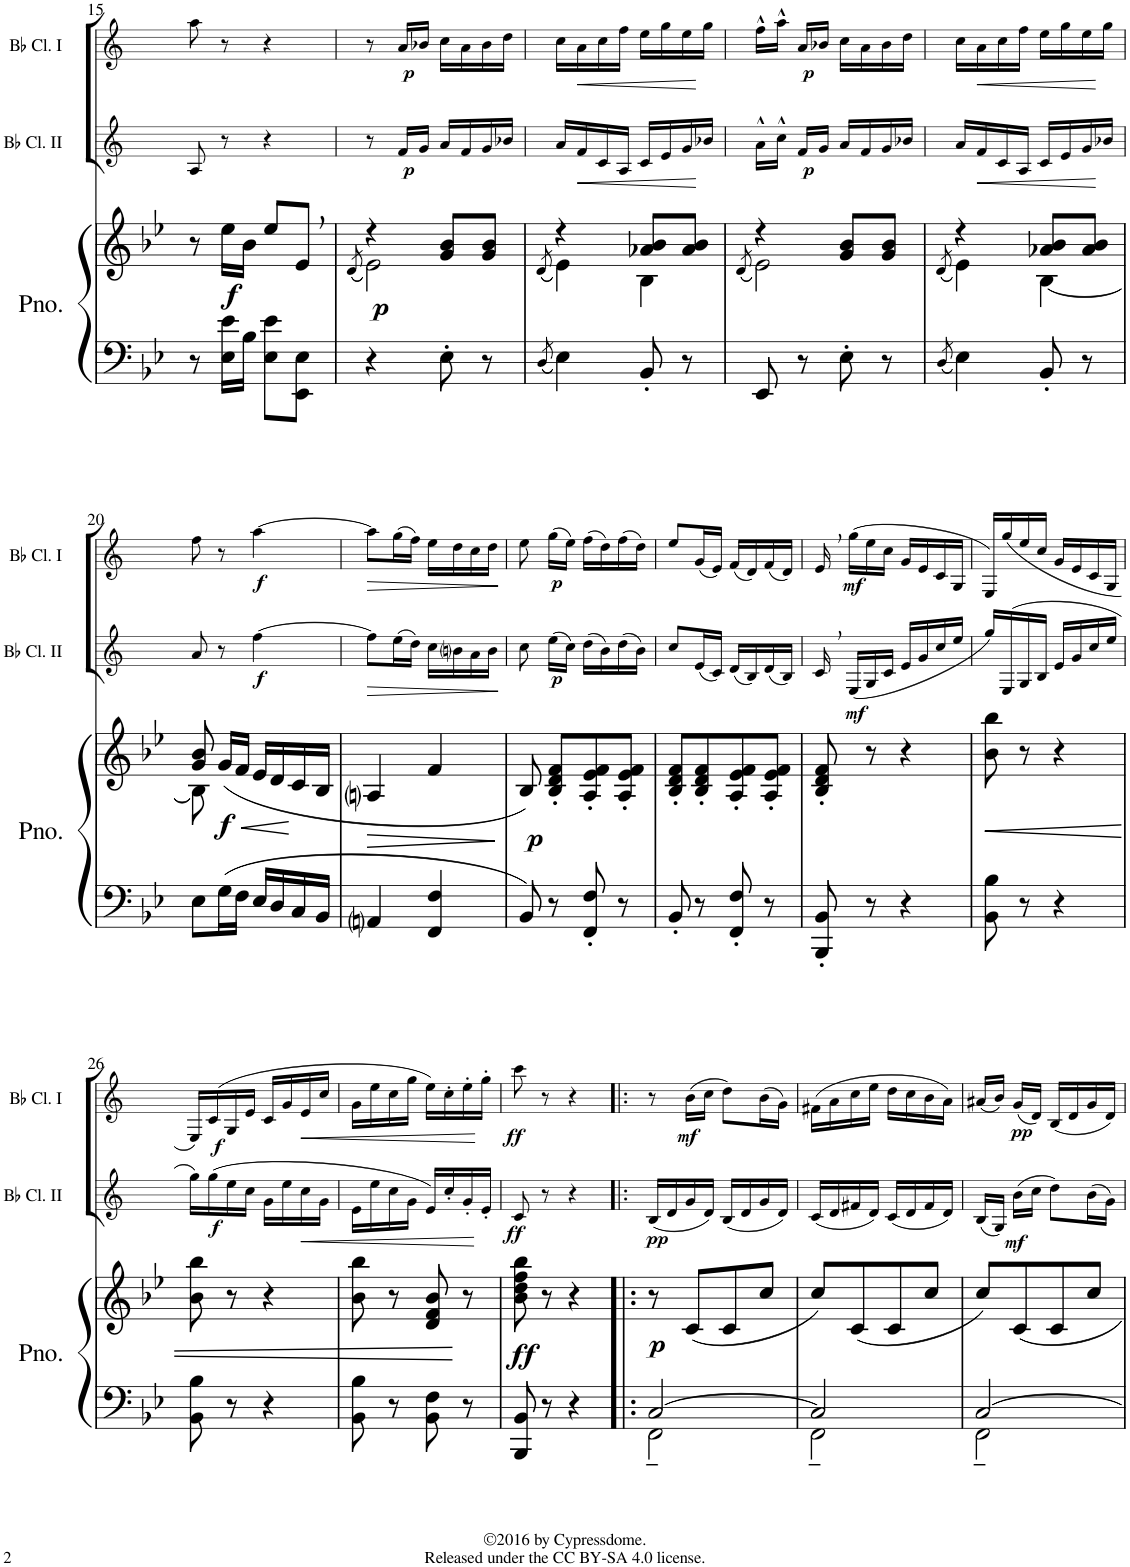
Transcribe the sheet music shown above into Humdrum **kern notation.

**kern	**kern	**dynam	**kern	**dynam	**kern	**dynam
*part3	*part3	*part3	*part2	*part2	*part1	*part1
*staff4	*staff3	*staff3/4	*staff2	*staff2	*staff1	*staff1
*I"Piano	*	*	*I"Bb Clarinet II	*	*I"Bb Clarinet I	*
*I'Pno.	*	*	*I'Bb Cl. II	*	*I'Bb Cl. I	*
!!LO:PB:g=z
*clefF4	*clefG2	*	*clefG2	*	*clefG2	*
*	*	*	*Trd1c2	*	*Trd1c2	*
*k[b-e-]	*k[b-e-]	*	*k[]	*	*k[]	*
*M2/4	*M2/4	*	*M2/4	*	*M2/4	*
=15	=15	=15	=15	=15	=15	=15
8r	8r	.	8A/	.	8aa\	.
!	!	!LO:DY:b	!	!	!	!
16E-\ 16e-\LL	16ee-\LL	f	8r	.	8r	.
16B-\JJ	16b-\JJ	.	.	.	.	.
8E-\ 8e-\L	8ee-/L	.	4r	.	4r	.
8EE-\ 8E-\J	8e-,/J	.	.	.	.	.
=16	=16	=16	=16	=16	=16	=16
*	*^	*	*	*	*	*
.	.	(8qd/	.	.	.	.	.
!	!	!	!LO:DY:b	!	!	!	!
4r	4r	2e-\)	p	8r	.	8r	.
!	!	!	!	!	!LO:DY:b	!	!LO:DY:b
.	.	.	.	16f/LL	p	16a/LL	p
.	.	.	.	16g/JJ	.	16b-X/JJ	.
8E-'\	8g/ 8b-/L	.	.	16a/LL	.	16cc\LL	.
.	.	.	.	16f/	.	16a\	.
8r	8g/ 8b-/J	.	.	16g/	.	16b-\	.
.	.	.	.	16b-X/JJ	.	16dd\JJ	.
=17	=17	=17	=17	=17	=17	=17	=17
8qD/	.	(8qd/	.	.	.	.	.
4E-\	4r	4e-\)	.	16a/LL	.	16cc\LL	.
!	!	!	!	!	!LO:HP:b	!	!LO:HP:b
.	.	.	.	16f/	<	16a\	<
.	.	.	.	16c/	.	16cc\	.
.	.	.	.	16A/JJ	.	16ff\JJ	.
8BB-'/	8a-X/ 8b-/L	4B-\	.	16c/LL	.	16ee\LL	.
.	.	.	.	16e/	.	16gg\	.
8r	8a-/ 8b-/J	.	.	16g/	.	16ee\	.
.	.	.	.	16b-X/JJ	[	16gg\JJ	[
=18	=18	=18	=18	=18	=18	=18	=18
.	.	(8qd/	.	.	.	.	.
8EE-/	4r	2e-\)	.	16a^^\LL	.	16ff^^\LL	.
.	.	.	.	16cc^^\JJ	.	16aa^^\JJ	.
!	!	!	!	!	!LO:DY:b	!	!LO:DY:b
8r	.	.	.	16f/LL	p	16a/LL	p
.	.	.	.	16g/JJ	.	16b-X/JJ	.
8E-'\	8g/ 8b-/L	.	.	16a/LL	.	16cc\LL	.
.	.	.	.	16f/	.	16a\	.
8r	8g/ 8b-/J	.	.	16g/	.	16b-\	.
.	.	.	.	16b-X/JJ	.	16dd\JJ	.
=19	=19	=19	=19	=19	=19	=19	=19
8qD/	.	(8qd/	.	.	.	.	.
4E-\	4r	4e-\)	.	16a/LL	.	16cc\LL	.
!	!	!	!	!	!LO:HP:b	!	!LO:HP:b
.	.	.	.	16f/	<	16a\	<
.	.	.	.	16c/	.	16cc\	.
.	.	.	.	16A/JJ	.	16ff\JJ	.
8BB-'/	8a-X/ 8b-/L	[4B-\	.	16c/LL	.	16ee\LL	.
.	.	.	.	16e/	.	16gg\	.
8r	8a-/ 8b-/J	.	.	16g/	.	16ee\	.
.	.	.	.	16b-X/JJ	[	16gg\JJ	[
!!LO:LB:g=z
=20	=20	=20	=20	=20	=20	=20	=20
8E-\L	8g/ 8b-/	8B-\]	.	8a/	.	8ff\	.
!	!	!	!LO:HP:b	!	!	!	!
!	!	!	!LO:DY:n=1:b	!	!	!	!
16G\L	(16g/LL	8ryy	< f	8r	.	8r	.
16F\JJ	16f/JJ	.	.	.	.	.	.
!	!	!	!	!	!LO:DY:b	!	!LO:DY:b
16E-/LL	16e-/LL	4ryy	.	[4ff\	f	[4aa\	f
16D/	16d/	.	.	.	.	.	.
16C/	16c/	.	.	.	.	.	.
16BB-/JJ	16B-/JJ	.	[	.	.	.	.
*	*v	*v	*	*	*	*	*
=21	=21	=21	=21	=21	=21	=21
!	!	!LO:HP:b	!	!LO:HP:b	!	!LO:HP:b
4AAni/	4Ani/	>	8ff\L]	>	8aa\L]	>
.	.	.	(16ee\L	.	(16gg\L	.
.	.	.	16dd\JJ)	.	16ff\JJ)	.
4FF/ 4F/	4f/	.	16cc\LL	.	16ee\LL	.
.	.	.	16bni\	.	16dd\	.
.	.	.	16a\	.	16cc\	.
.	.	.	16b\JJ	.	16dd\JJ	.
.	.	]	.	]	.	]
=22	=22	=22	=22	=22	=22	=22
!	!	!LO:DY:b	!	!	!	!
8BB-/	8B-/)	p	8cc\	.	8ee\	.
!	!	!	!	!LO:DY:b	!	!LO:DY:b
8r	8B-/' 8d/' 8f/'L	.	(16ee\LL	p	(16gg\LL	p
.	.	.	16cc\JJ)	.	16ee\JJ)	.
8FF/' 8F/'	8A/' 8e-/' 8f/'	.	(16dd\LL	.	(16ff\LL	.
.	.	.	16b\)	.	16dd\)	.
8r	8A/' 8e-/' 8f/'J	.	(16dd\	.	(16ff\	.
.	.	.	16b\JJ)	.	16dd\JJ)	.
=23	=23	=23	=23	=23	=23	=23
8BB-'/	8B-/' 8d/' 8f/'L	.	8cc/L	.	8ee/L	.
8r	8B-/' 8d/' 8f/'	.	(16e/L	.	(16g/L	.
.	.	.	16c/JJ)	.	16e/JJ)	.
8FF/' 8F/'	8A/' 8e-/' 8f/'	.	(16d/LL	.	(16f/LL	.
.	.	.	16B/)	.	16d/)	.
8r	8A/' 8e-/' 8f/'J	.	(16d/	.	(16f/	.
.	.	.	16B/JJ)	.	16d/JJ)	.
=24	=24	=24	=24	=24	=24	=24
8BBB-/' 8BB-/'	8B-/' 8d/' 8f/'	.	16c,/	.	16e,/	.
!	!	!	!	!LO:DY:b	!	!LO:DY:b
.	.	.	(16E/LL	mf	(16gg\LL	mf
8r	8r	.	16G/	.	16ee\	.
.	.	.	16c/JJ	.	16cc\JJ	.
4r	4r	.	16e/LL	.	16g/LL	.
.	.	.	16g/	.	16e/	.
.	.	.	16cc/	.	16c/	.
.	.	.	16ee/JJ	.	16G/JJ	.
=25	=25	=25	=25	=25	=25	=25
!	!	!LO:HP:b	!	!	!	!
8BB-\ 8B-\	8b-\ 8bb-\	<	16gg/LL)	.	16E/LL)	.
.	.	.	(16E/	.	(16gg/	.
8r	8r	.	16G/	.	16ee/	.
.	.	.	16B/JJ	.	16cc/JJ	.
4r	4r	.	16e/LL	.	16g/LL	.
.	.	.	16g/	.	16e/	.
.	.	.	16cc/	.	16c/	.
.	.	.	16ee/JJ	.	16G/JJ	.
!!LO:LB:g=z
=26	=26	=26	=26	=26	=26	=26
8BB-\ 8B-\	8b-\ 8bb-\	.	16gg\LL)	.	16E/LL)	.
!	!	!	!	!LO:DY:b	!	!LO:DY:b
.	.	.	(16gg\	f	(16c/	f
8r	8r	.	16ee\	.	16G/	.
.	.	.	16cc\JJ	.	16e/JJ	.
4r	4r	.	16g\LL	.	16c/LL	.
.	.	.	16ee\	.	16g/	.
!	!	!	!	!LO:HP:b	!	!LO:HP:b
.	.	.	16cc\	<	16e/	<
.	.	.	16g\JJ	.	16cc/JJ	.
=27	=27	=27	=27	=27	=27	=27
8BB-\ 8B-\	8b-\ 8bb-\	.	16e\LL	.	16g\LL	.
.	.	.	16ee\	.	16ee\	.
8r	8r	.	16cc\	.	16cc\	.
.	.	.	16g\JJ	.	16gg\JJ	.
8BB-\ 8F\	8d/ 8f/ 8b-/	.	16e/LL)	.	16ee\LL)	.
.	.	.	16cc'/	.	16cc'\	.
8r	8r	[	16g'/	.	16ee'\	.
.	.	.	16e'/JJ	[	16gg'\JJ	[
=28	=28	=28	=28	=28	=28	=28
!	!	!LO:DY:b	!	!LO:DY:b	!	!LO:DY:b
8BBB-/ 8BB-/	8b-\ 8dd\ 8ff\ 8bb-\	ff	8c/	ff	8ccc\	ff
8r	8r	.	8r	.	8r	.
4r	4r	.	4r	.	4r	.
=29!|:	=29!|:	=29!|:	=29!|:	=29!|:	=29!|:	=29!|:
*^	*	*	*	*	*	*
!	!	!	!LO:DY:b	!	!LO:DY:b	!	!
[2C/	2FF~\	8r	p	(16B/LL	pp	8r	.
.	.	.	.	16d/	.	.	.
!	!	!	!	!	!	!	!LO:DY:b
.	.	(8c/L	.	16g/	.	(16b\LL	mf
.	.	.	.	16d/JJ)	.	16cc\JJ	.
.	.	8c/	.	(16B/LL	.	8dd\L)	.
.	.	.	.	16d/	.	.	.
.	.	8cc/J	.	16g/	.	(16b\L	.
.	.	.	.	16d/JJ)	.	16g\JJ)	.
=30	=30	=30	=30	=30	=30	=30	=30
2C/]	2FF~\	8cc/L)	.	(16c/LL	.	(16f#X\LL	.
.	.	.	.	16d/	.	16a\	.
.	.	(8c/	.	16f#X/	.	16cc\	.
.	.	.	.	16d/JJ)	.	16ee\JJ	.
.	.	8c/	.	(16c/LL	.	16dd\LL	.
.	.	.	.	16d/	.	16cc\	.
.	.	8cc/J	.	16f#/	.	16b\	.
.	.	.	.	16d/JJ)	.	16a\JJ)	.
=31	=31	=31	=31	=31	=31	=31	=31
[2C/	2FF~\	8cc/L)	.	(16B/LL	.	(16a#X/LL	.
.	.	.	.	16G/JJ)	.	16b/JJ)	.
!	!	!	!	!	!LO:DY:b	!	!LO:DY:b
.	.	8c/	.	(16b\LL	mf	(16g/LL	pp
.	.	.	.	16cc\JJ	.	16d/JJ)	.
.	.	8c/	.	8dd\L)	.	(16B/LL	.
.	.	.	.	.	.	16d/	.
.	.	8cc/J	.	(16b\L	.	16g/	.
.	.	.	.	16g\JJ)	.	16d/JJ)	.
*v	*v	*	*	*	*	*	*
=	=	=	=	=	=	=
*-	*-	*-	*-	*-	*-	*-
